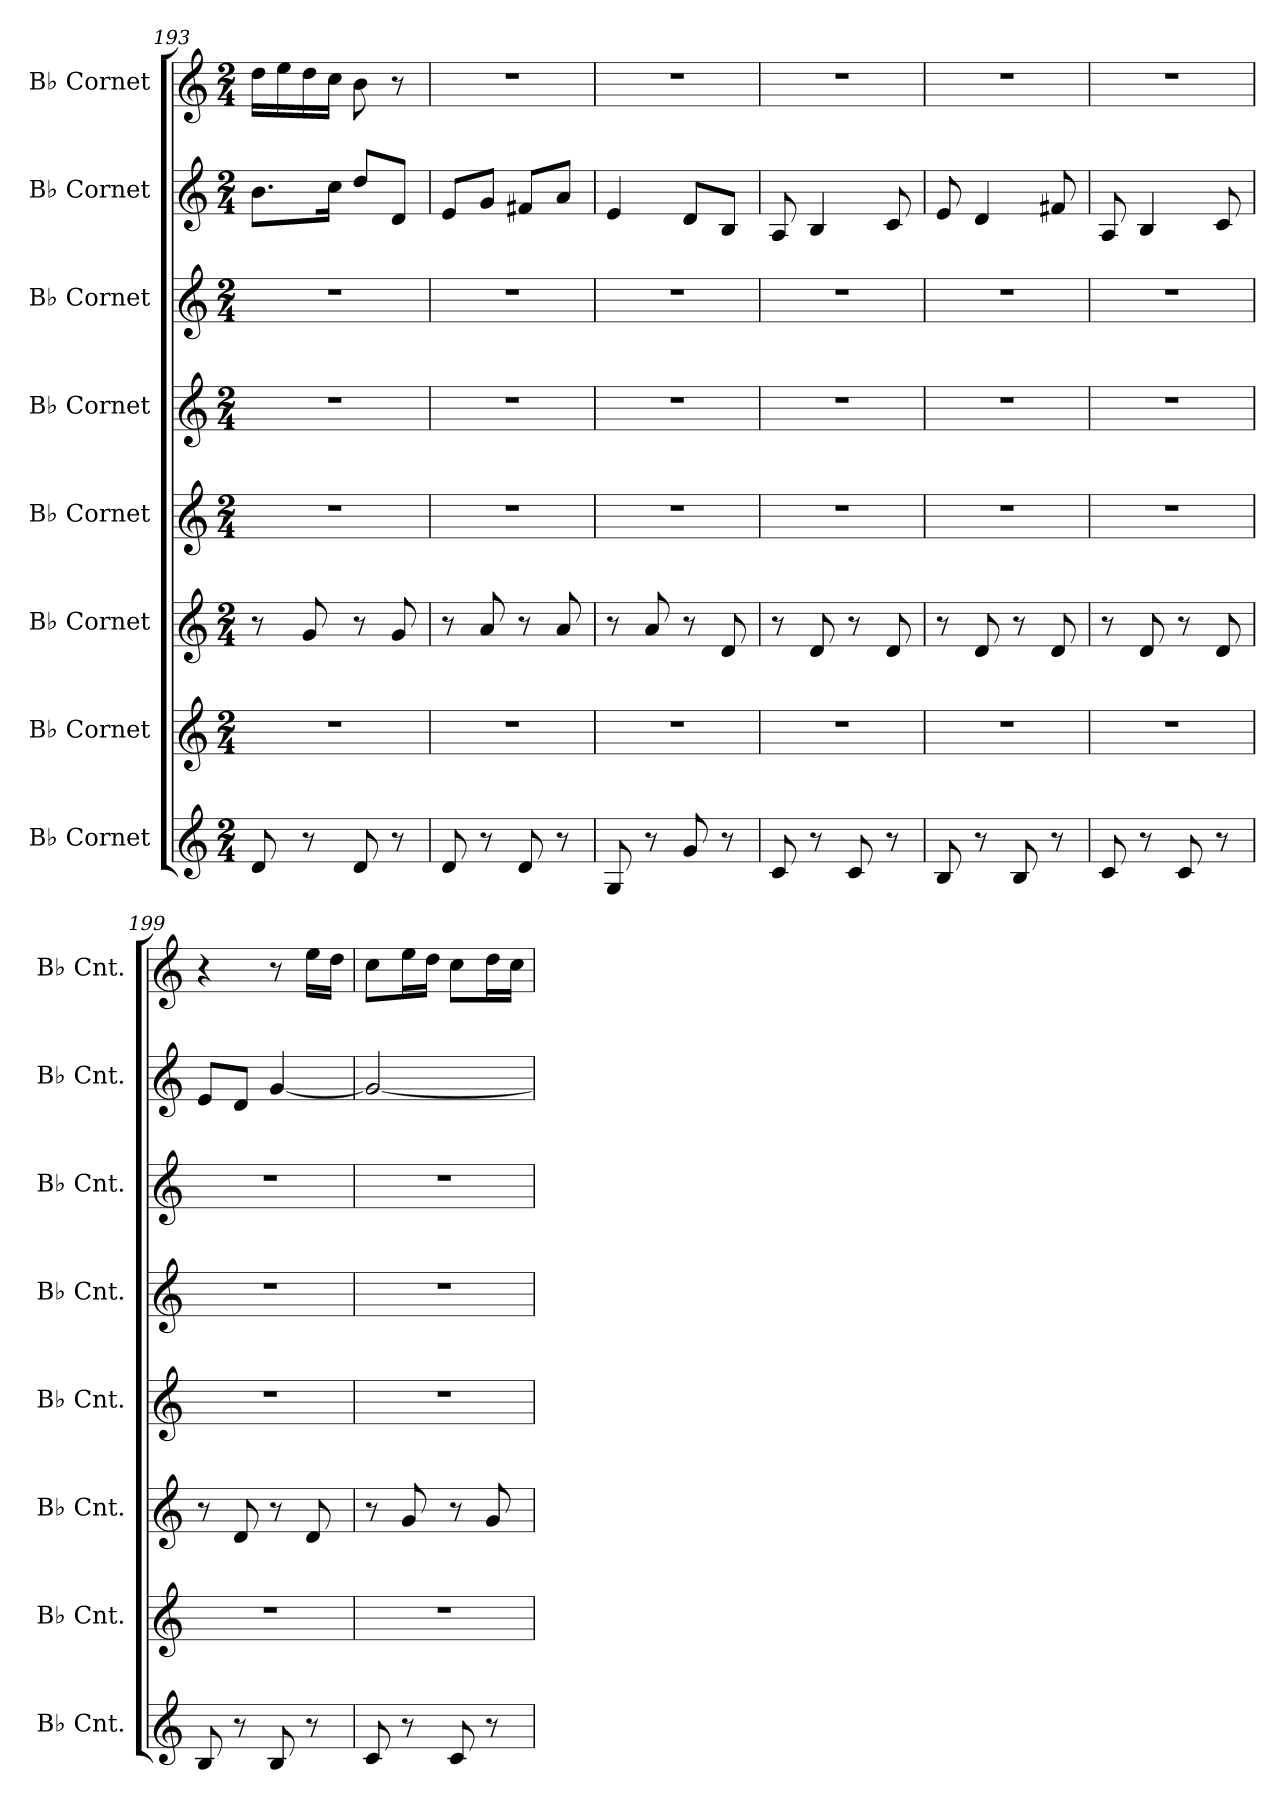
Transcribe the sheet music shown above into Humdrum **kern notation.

**kern	**kern	**kern	**kern	**kern	**kern	**kern	**kern
*part8	*part7	*part6	*part5	*part4	*part3	*part2	*part1
*staff8	*staff7	*staff6	*staff5	*staff4	*staff3	*staff2	*staff1
*I"B♭ Cornet	*I"B♭ Cornet	*I"B♭ Cornet	*I"B♭ Cornet	*I"B♭ Cornet	*I"B♭ Cornet	*I"B♭ Cornet	*I"B♭ Cornet
*I'B♭ Cnt.	*I'B♭ Cnt.	*I'B♭ Cnt.	*I'B♭ Cnt.	*I'B♭ Cnt.	*I'B♭ Cnt.	*I'B♭ Cnt.	*I'B♭ Cnt.
*clefG2	*clefG2	*clefG2	*clefG2	*clefG2	*clefG2	*clefG2	*clefG2
*ITrd1c2	*ITrd1c2	*ITrd1c2	*ITrd1c2	*ITrd1c2	*ITrd1c2	*ITrd1c2	*ITrd1c2
*k[b-e-]	*k[b-e-]	*k[b-e-]	*k[b-e-]	*k[b-e-]	*k[b-e-]	*k[b-e-]	*k[b-e-]
*M2/4	*M2/4	*M2/4	*M2/4	*M2/4	*M2/4	*M2/4	*M2/4
=193	=193	=193	=193	=193	=193	=193	=193
8c/	2r	8r	2r	2r	2r	8.a\L	16cc\LL
.	.	.	.	.	.	.	16dd\
8r	.	8f/	.	.	.	.	16cc\
.	.	.	.	.	.	16b-\Jk	16b-\JJ
8c/	.	8r	.	.	.	8cc/L	8a\
8r	.	8f/	.	.	.	8c/J	8r
=194	=194	=194	=194	=194	=194	=194	=194
8c/	2r	8r	2r	2r	2r	8d/L	2r
8r	.	8g/	.	.	.	8f/J	.
8c/	.	8r	.	.	.	8en/L	.
8r	.	8g/	.	.	.	8g/J	.
!!LO:PB:g=z
=195	=195	=195	=195	=195	=195	=195	=195
8F/	2r	8r	2r	2r	2r	4d/	2r
8r	.	8g/	.	.	.	.	.
8f/	.	8r	.	.	.	8c/L	.
8r	.	8c/	.	.	.	8A/J	.
=196	=196	=196	=196	=196	=196	=196	=196
8B-/	2r	8r	2r	2r	2r	8G/	2r
8r	.	8c/	.	.	.	4A/	.
8B-/	.	8r	.	.	.	.	.
8r	.	8c/	.	.	.	8B-/	.
=197	=197	=197	=197	=197	=197	=197	=197
8A/	2r	8r	2r	2r	2r	8d/	2r
8r	.	8c/	.	.	.	4c/	.
8A/	.	8r	.	.	.	.	.
8r	.	8c/	.	.	.	8en/	.
=198	=198	=198	=198	=198	=198	=198	=198
8B-/	2r	8r	2r	2r	2r	8G/	2r
8r	.	8c/	.	.	.	4A/	.
8B-/	.	8r	.	.	.	.	.
8r	.	8c/	.	.	.	8B-/	.
=199	=199	=199	=199	=199	=199	=199	=199
8A/	2r	8r	2r	2r	2r	8d/L	4r
8r	.	8c/	.	.	.	8c/J	.
8A/	.	8r	.	.	.	[4f/	8r
8r	.	8c/	.	.	.	.	16dd\LL
.	.	.	.	.	.	.	16cc\JJ
=200	=200	=200	=200	=200	=200	=200	=200
8B-/	2r	8r	2r	2r	2r	2f/_	8b-\L
8r	.	8f/	.	.	.	.	16dd\L
.	.	.	.	.	.	.	16cc\JJ
8B-/	.	8r	.	.	.	.	8b-\L
8r	.	8f/	.	.	.	.	16cc\L
.	.	.	.	.	.	.	16b-\JJ
=	=	=	=	=	=	=	=
*-	*-	*-	*-	*-	*-	*-	*-
